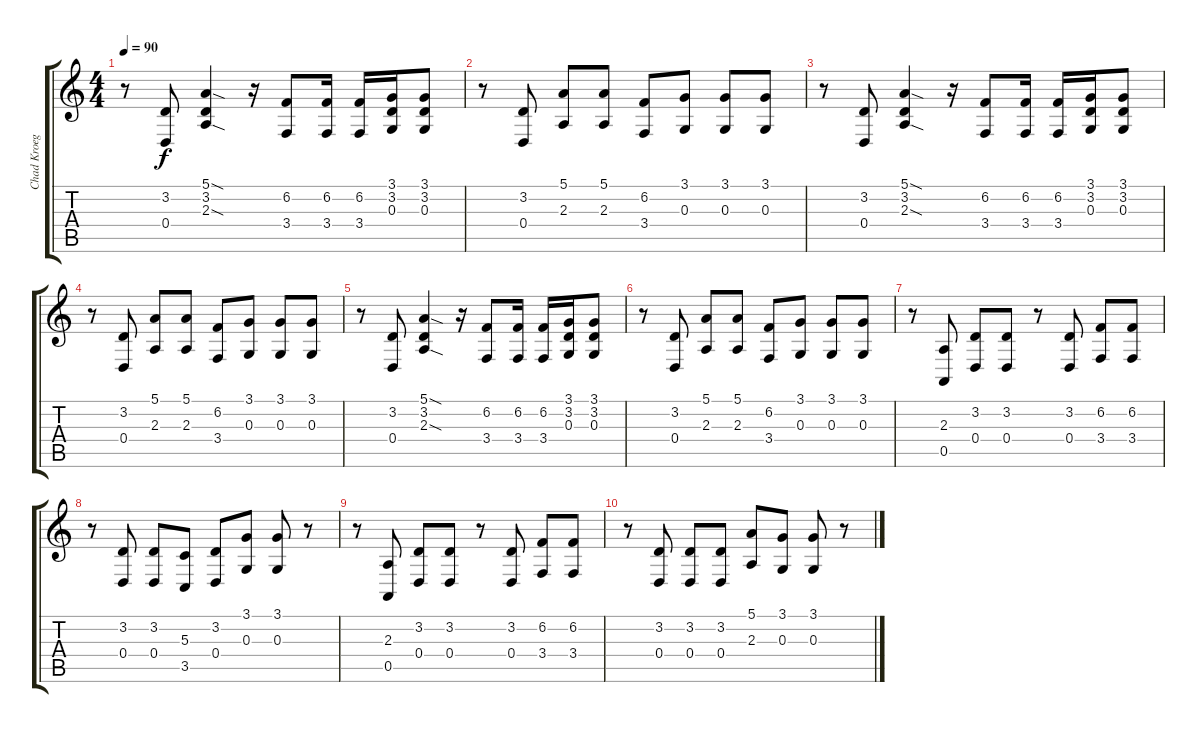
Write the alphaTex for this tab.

\track ("Chad Kroeger (vocal)" "Chad Kroeg") {instrument synthvoice}
\staff {score tabs}
\tuning (E4 B3 G3 D3 A2 E2) {hide}
\ts (4 4)
\tempo 90
\clef g2
\ks c
r.8{dy f} (3.2 0.4).8 (5.1{sod} 3.2 2.3{sod}).4 r.16 (6.2 3.4).8 (6.2 3.4).16 (6.2 3.4).16 (3.1 3.2 0.3).16 (3.1 3.2 0.3).8 |
r.8 (3.2 0.4).8 (5.1 2.3).8 (5.1 2.3).8 (6.2 3.4).8 (3.1 0.3).8 (3.1 0.3).8 (3.1 0.3).8 |
r.8 (3.2 0.4).8 (5.1{sod} 3.2 2.3{sod}).4 r.16 (6.2 3.4).8 (6.2 3.4).16 (6.2 3.4).16 (3.1 3.2 0.3).16 (3.1 3.2 0.3).8 |
r.8 (3.2 0.4).8 (5.1 2.3).8 (5.1 2.3).8 (6.2 3.4).8 (3.1 0.3).8 (3.1 0.3).8 (3.1 0.3).8 |
r.8 (3.2 0.4).8 (5.1{sod} 3.2 2.3{sod}).4 r.16 (6.2 3.4).8 (6.2 3.4).16 (6.2 3.4).16 (3.1 3.2 0.3).16 (3.1 3.2 0.3).8 |
r.8 (3.2 0.4).8 (5.1 2.3).8 (5.1 2.3).8 (6.2 3.4).8 (3.1 0.3).8 (3.1 0.3).8 (3.1 0.3).8 |
r.8 (2.3 0.5).8 (3.2 0.4).8 (3.2 0.4).8 r.8 (3.2 0.4).8 (6.2 3.4).8 (6.2 3.4).8 |
r.8 (3.2 0.4).8 (3.2 0.4).8 (5.3 3.5).8 (3.2 0.4).8 (3.1 0.3).8 (3.1 0.3).8 r.8 |
r.8 (2.3 0.5).8 (3.2 0.4).8 (3.2 0.4).8 r.8 (3.2 0.4).8 (6.2 3.4).8 (6.2 3.4).8 |
r.8 (3.2 0.4).8 (3.2 0.4).8 (3.2 0.4).8 (5.1 2.3).8 (3.1 0.3).8 (3.1 0.3).8 r.8
